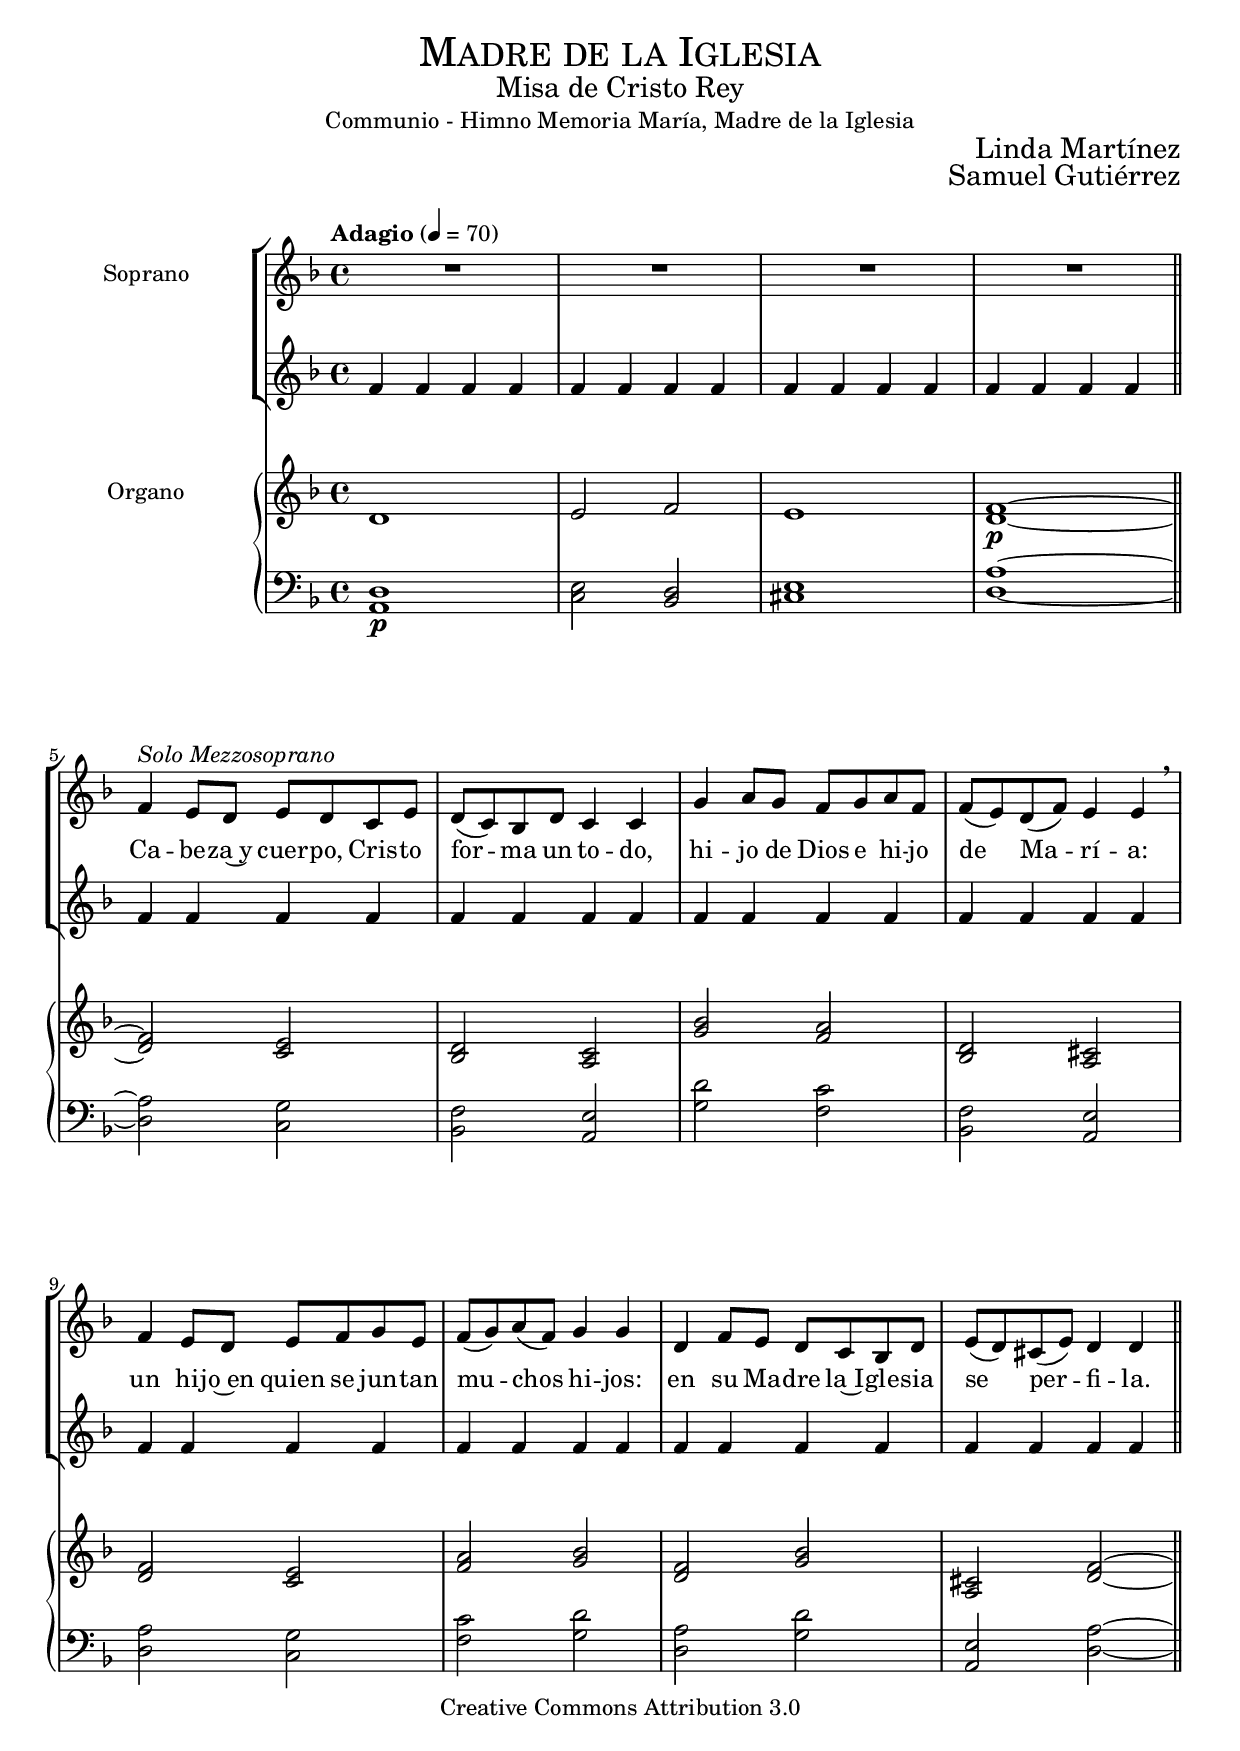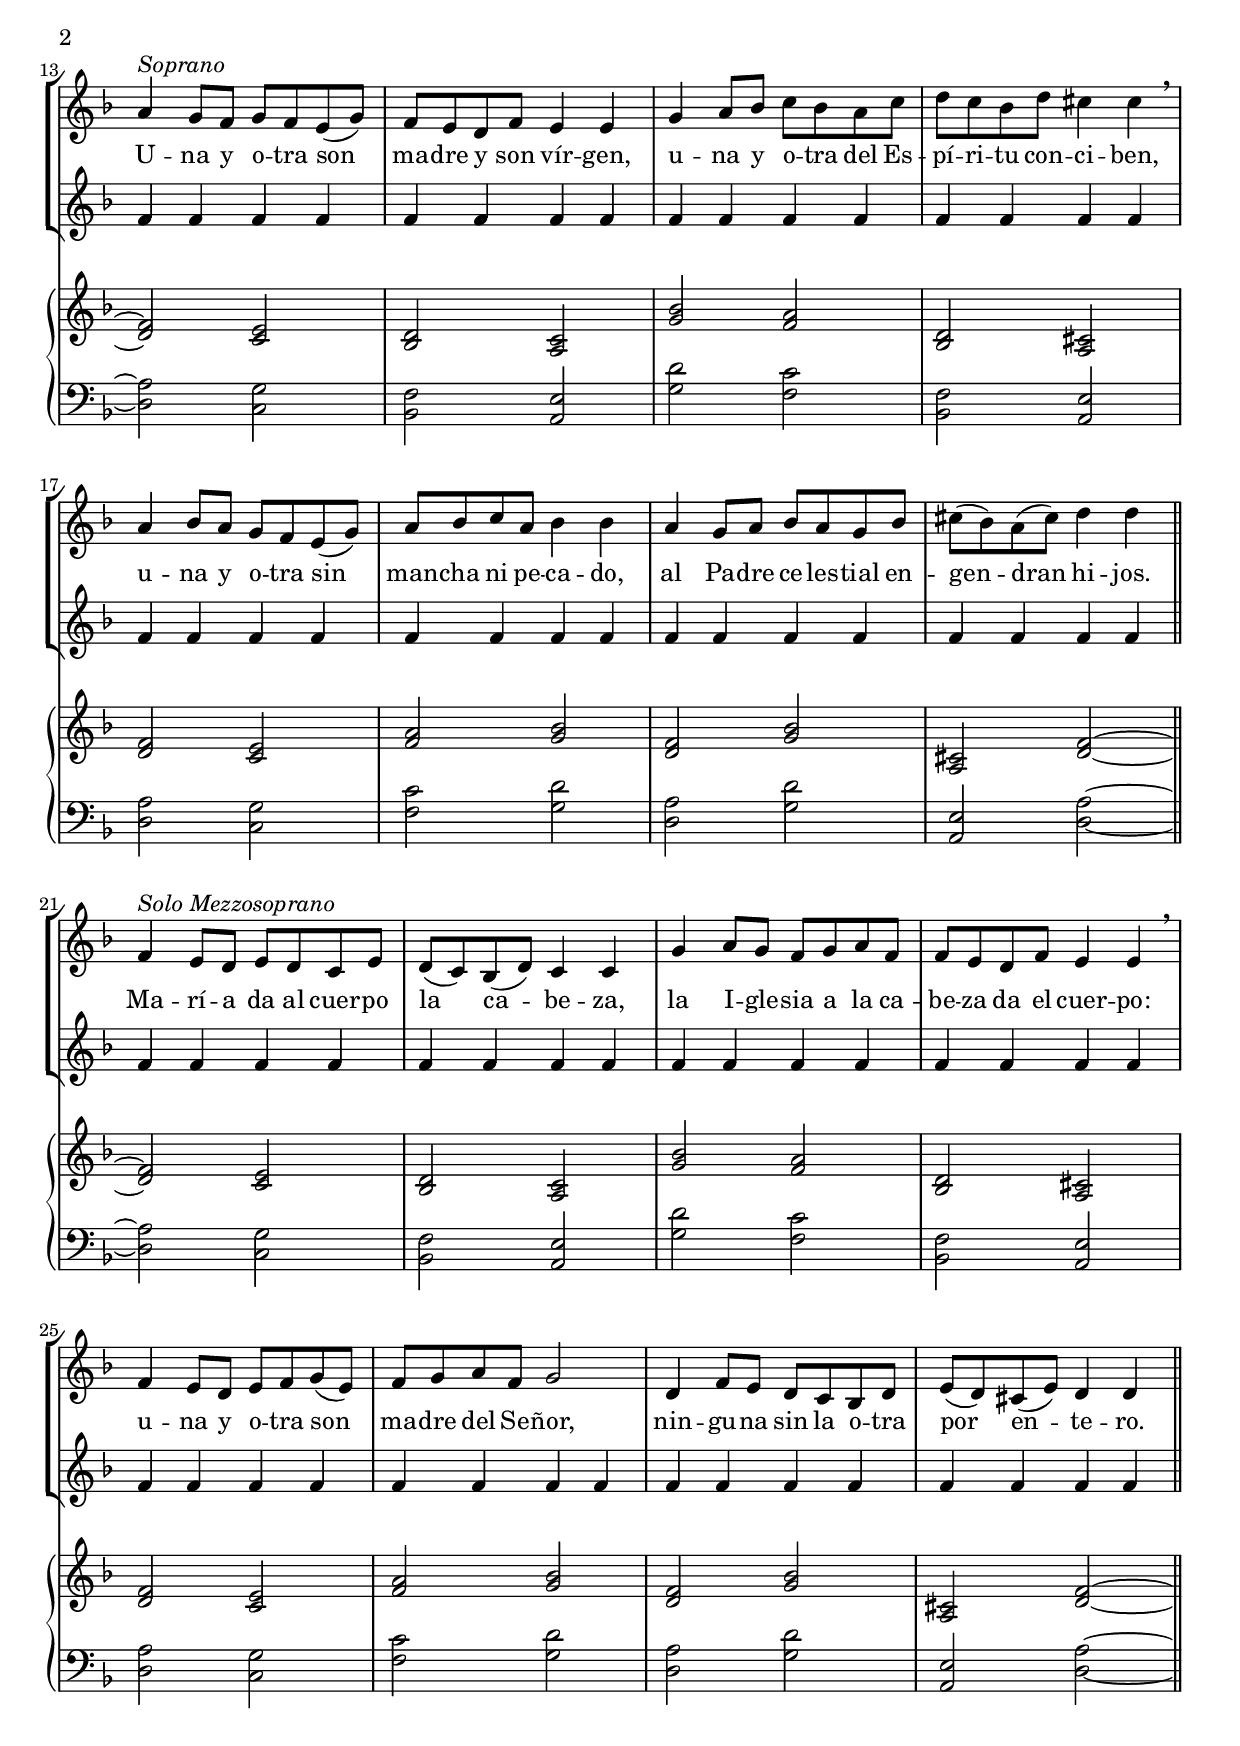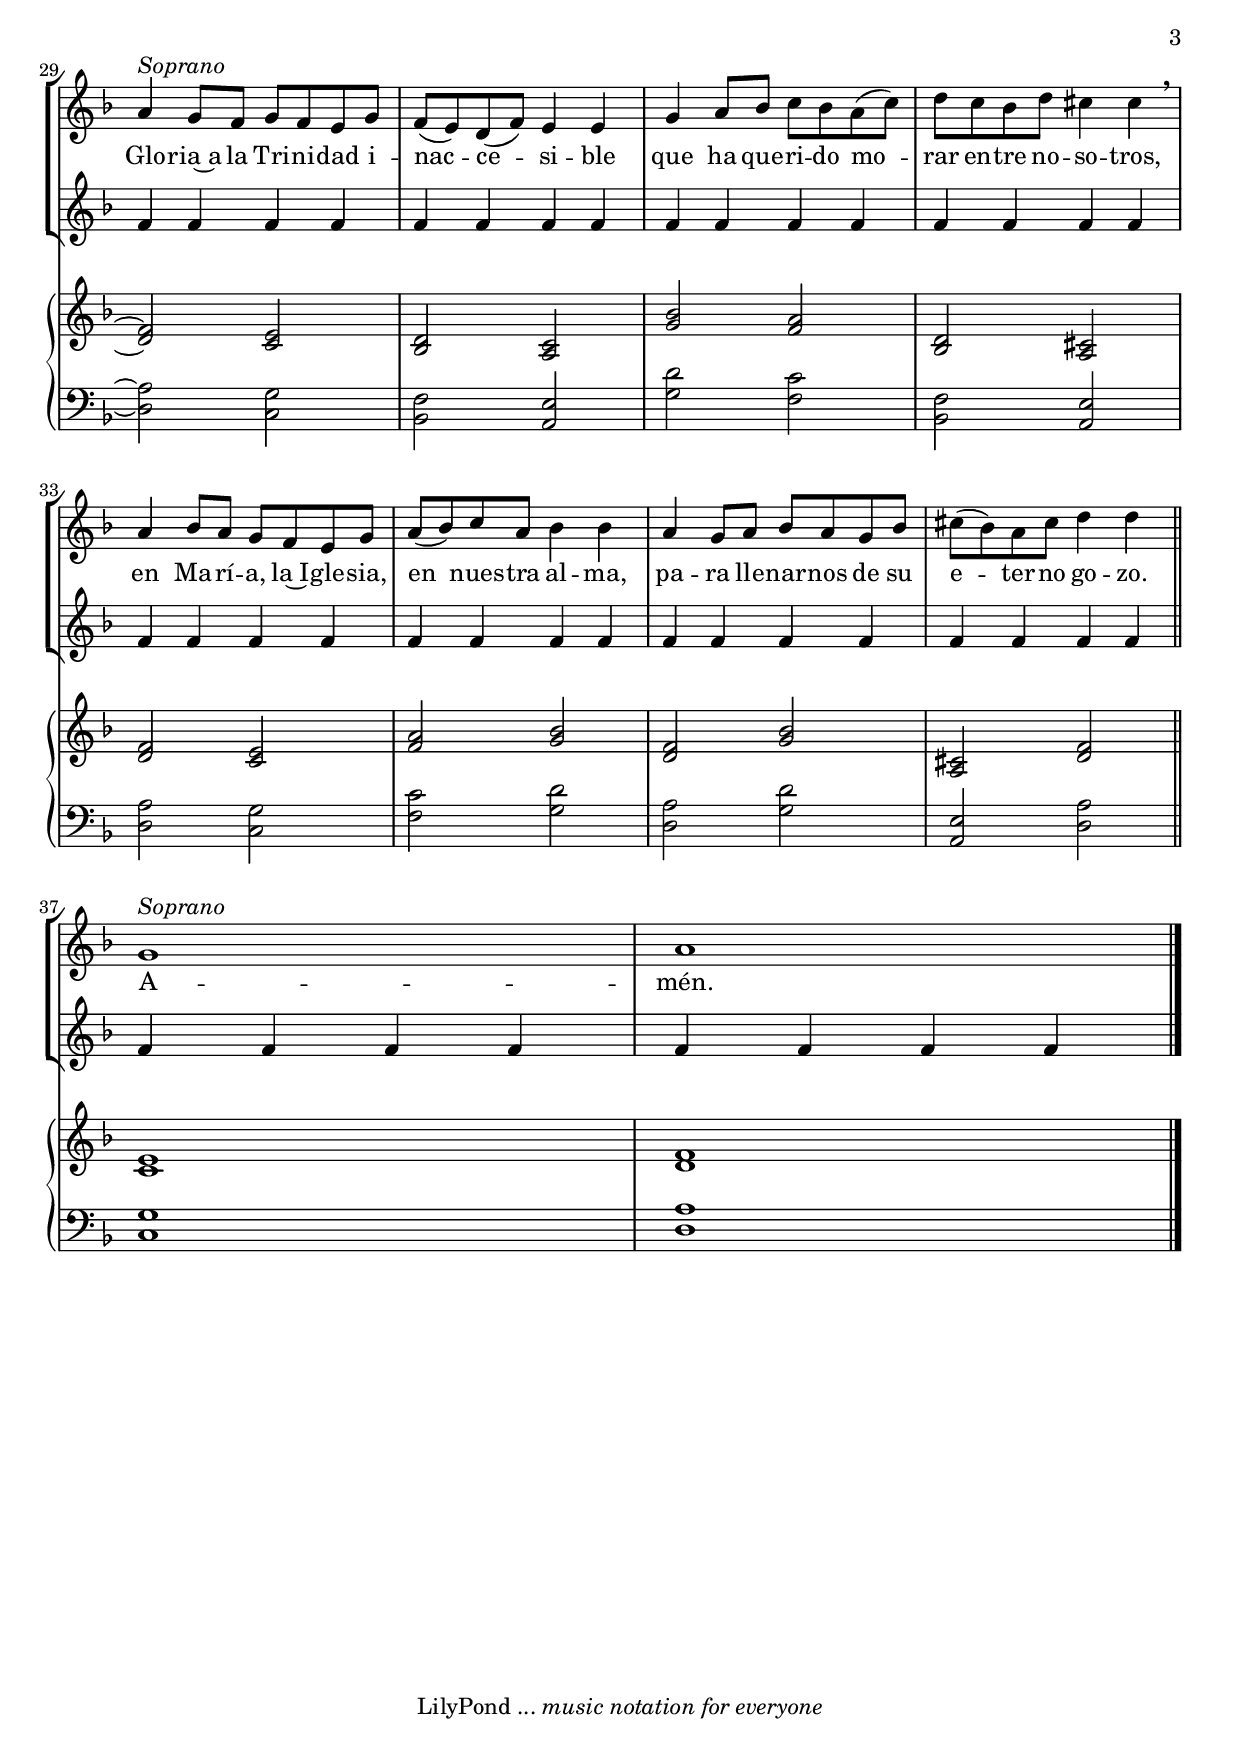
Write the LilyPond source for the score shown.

% ****************************************************************
%	Madre de la iglesia - Melodia inspirada en las composiciones de Mons Marco Frisina
%   	Texto y musica con acompañamiento
%	by serach.sam@
% ****************************************************************
\language "espanol"
\version "2.19.82"

#(set-global-staff-size 19.8)

% --- Cabecera
\markup { \fill-line { \center-column { \fontsize #5 \smallCaps "Madre de la Iglesia" \fontsize #2 "Misa de Cristo Rey" "Communio - Himno Memoria María, Madre de la Iglesia" } } }
%\markup { \fill-line { " " \right-column { \fontsize #2 "Letra: Pablo VI" } } }
\markup { \fill-line { " " \center-column { \fontsize #2 "Linda Martínez" } } }
\markup { \fill-line { " " \center-column { \fontsize #2 "Samuel Gutiérrez" } } }
\header {
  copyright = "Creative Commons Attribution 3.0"
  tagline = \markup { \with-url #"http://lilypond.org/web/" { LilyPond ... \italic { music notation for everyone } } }
  breakbefore = ##t
}

% --- Musica

% --- Parametro globales
global = {
  \tempo "Adagio" 4 = 70
  \key re \minor
  \time 4/4
}

Music = \relative do' {
  R1*4 \bar "||" \break

  fa4^\markup { \italic "Solo Mezzosoprano" } mi8 re mi re do mi |
  re8( do) sib re do4 do 	|
  sol'4 la8 sol fa sol la fa	|
  fa8( mi) re( fa) mi4 mi \breathe | \break
  fa4 mi8 re mi fa sol mi	|
  fa8( sol) la( fa) sol4 sol 	|
  re4 fa8 mi re do sib re	|
  mi8( re) dos( mi) re4 re 	| \bar "||" \break

  la'4^\markup { \italic "Soprano" } sol8 fa sol fa mi( sol) |
  fa8 mi re fa mi4 mi		|
  sol4 la8 sib do sib la do|	|
  re do sib re dos4 dos \breathe | \break
  la4 sib8 la sol fa mi( sol)	|
  la8 sib do la sib4 sib 	|
  la4 sol8 la sib la sol sib	|
  dos8( sib) la( dos) re4 re 	| \bar "||" \break

  fa,4^\markup { \italic "Solo Mezzosoprano" } mi8 re mi re do mi |
  re8( do) sib( re) do4 do	|
  sol'4 la8 sol fa sol la fa 	|
  fa8 mi re fa mi4 mi \breathe 	| \break
  fa4 mi8 re mi fa sol( mi)	|
  fa8 sol la fa sol2 		|
  re4 fa8 mi re do sib re	|
  mi8( re) dos( mi) re4 re 	| \bar "||" \break

  la'4^\markup { \italic "Soprano" } sol8 fa sol fa mi sol |
  fa8( mi) re( fa) mi4 mi 	|
  sol4 la8 sib do sib la( do)	|
  re do sib re dos4 dos \breathe	| \break
  la4 sib8 la sol fa mi sol	|
  la8( sib) do la sib4 sib	|
  la4 sol8 la sib la sol sib	|
  dos8( sib) la dos re4 re	| \bar "||" \break

  sol,1^\markup { \italic "Soprano" } |
  la1			|

  \bar "|."
}
Words = \lyricmode {
  Ca -- be -- za~y cuer -- po, Cris -- to for -- ma un to -- do,
  hi -- jo de Dios e hi -- jo de Ma -- rí -- a:
  un hi -- jo~en quien se jun -- tan mu -- chos hi -- jos:
  en su Ma -- dre la~I -- gle -- sia se per -- fi -- la.

  U -- na y o -- tra son ma -- dre y son vír -- gen,
  u -- na y o -- tra del Es -- pí -- ri -- tu con -- ci -- ben,
  u -- na y o -- tra sin man -- cha ni pe -- ca -- do,
  al Pa -- dre ce -- les -- tial en -- gen -- dran hi -- jos.

  Ma -- rí -- a da al cuer -- po la ca -- be -- za,
  la I -- gle -- sia a la ca -- be -- za da el cuer -- po:
  u -- na y o -- tra son ma -- dre del Se -- ñor,
  nin -- gu -- na sin la o -- tra por en -- te -- ro.

  Glo -- ria~a la Tri -- ni -- dad i -- nac -- ce -- si -- ble
  que ha que -- ri -- do mo -- rar en -- tre no -- so -- tros,
  en Ma -- rí -- a, la~I -- gle -- sia, en nues -- tra al -- ma,
  pa -- ra lle -- nar -- nos de su e -- ter -- no go -- zo.

  A -- mén.
}

Music_dos = \relative do' {
  fa4 fa fa fa |
  fa4 fa fa fa |
  fa4 fa fa fa |
  fa4 fa fa fa |
  fa4 fa fa fa |
  fa4 fa fa fa |
  fa4 fa fa fa |
  fa4 fa fa fa |
  fa4 fa fa fa |
  fa4 fa fa fa |
  fa4 fa fa fa |
  fa4 fa fa fa |
  fa4 fa fa fa |
  fa4 fa fa fa |
  fa4 fa fa fa |
  fa4 fa fa fa |
  fa4 fa fa fa |
  fa4 fa fa fa |
  fa4 fa fa fa |
  fa4 fa fa fa |
  fa4 fa fa fa |
  fa4 fa fa fa |
  fa4 fa fa fa |
  fa4 fa fa fa |
  fa4 fa fa fa |
  fa4 fa fa fa |
  fa4 fa fa fa |
  fa4 fa fa fa |
  fa4 fa fa fa |
  fa4 fa fa fa |
  fa4 fa fa fa |
  fa4 fa fa fa |
  fa4 fa fa fa |
  fa4 fa fa fa |
  fa4 fa fa fa |
  fa4 fa fa fa |
  fa4 fa fa fa |
  fa4 fa fa fa |

  \bar "|."
}

NotesSop = \relative do' {
  R1*3 | fa1~\p | \bar "||"

  fa2 mi2	|
  re2 do 	|
  sib'2 la	|
  re,2 dos	|
  fa2 mi2	|
  la2 sib 	|
  fa2 sib	|
  dos,2 fa~	|

  fa2 mi2	|
  re2 do 	|
  sib'2 la	|
  re,2 dos	|
  fa2 mi2	|
  la2 sib 	|
  fa2 sib	|
  dos,2 fa~	|

  fa2 mi2	|
  re2 do 	|
  sib'2 la	|
  re,2 dos	|
  fa2 mi2	|
  la2 sib 	|
  fa2 sib	|
  dos,2 fa~	|

  fa2 mi2	|
  re2 do 	|
  sib'2 la	|
  re,2 dos	|
  fa2 mi2	|
  la2 sib 	|
  fa2 sib	|
  dos,2 fa	|

  mi1		|
  fa1		|
}
NotesAlt = \relative do' {
  re1 | mi2 fa | mi1 | re1~\p | \bar "||"

  re2 do 	|
  sib2 la	|
  sol'2 fa	|
  sib,2 la	|
  re2 do 	|
  fa2 sol	|
  re2 sol	|
  la,2 re~	|

  re2 do 	|
  sib2 la	|
  sol'2 fa	|
  sib,2 la	|
  re2 do 	|
  fa2 sol	|
  re2 sol	|
  la,2 re~	|

  re2 do 	|
  sib2 la	|
  sol'2 fa	|
  sib,2 la	|
  re2 do 	|
  fa2 sol	|
  re2 sol	|
  la,2 re~	|

  re2 do 	|
  sib2 la	|
  sol'2 fa	|
  sib,2 la	|
  re2 do 	|
  fa2 sol	|
  re2 sol	|
  la,2 re	|

  do1		|
  re1		|
}
NotesTer = \relative do {
  re1\p | mi2 re | mi1 | la1~ | \bar "||"

  la2 sol 	|
  fa2 mi		|
  re'2 do	|
  fa,2 mi	|
  la2 sol 	|
  do2 re		|
  la2 re		|
  mi,2 la~	|

  la2 sol 	|
  fa2 mi		|
  re'2 do	|
  fa,2 mi	|
  la2 sol 	|
  do2 re		|
  la2 re		|
  mi,2 la~	|

  la2 sol 	|
  fa2 mi		|
  re'2 do	|
  fa,2 mi	|
  la2 sol 	|
  do2 re		|
  la2 re		|
  mi,2 la~	|

  la2 sol 	|
  fa2 mi		|
  re'2 do	|
  fa,2 mi	|
  la2 sol 	|
  do2 re		|
  la2 re		|
  mi,2 la	|

  sol1		|
  la1		|
}
NotesBas = \relative do {
  la1\p | do2 sib | dos1 | re1~ | \bar "||"

  re2 do 	|
  sib2 la	|
  sol'2 fa	|
  sib,2 la	|
  re2 do 	|
  fa2 sol	|
  re2 sol	|
  la,2 re~	|

  re2 do 	|
  sib2 la	|
  sol'2 fa	|
  sib,2 la	|
  re2 do 	|
  fa2 sol	|
  re2 sol	|
  la,2 re~	|

  re2 do 	|
  sib2 la	|
  sol'2 fa	|
  sib,2 la	|
  re2 do 	|
  fa2 sol	|
  re2 sol	|
  la,2 re~	|

  re2 do 	|
  sib2 la	|
  sol'2 fa	|
  sib,2 la	|
  re2 do 	|
  fa2 sol	|
  re2 sol	|
  la,2 re	|

  do1		|
  re1		|
}

% --- acordes
armonias = \new ChordNames {
  \chordmode {
    \italianChords
    re1:m do2 sib la1:7 re1:m

    s2 do2 sib2 la2:m
    sol2:m fa2 sib2 la2
    re2:m do2 fa2 sol2:m
    re2:m sol2:m la2:7 re2:m

    s2 do2 sib2 la2:m
    sol2:m fa2 sib2 la2
    re2:m do2 fa2 sol2:m
    re2:m sol2:m la2:7 re2:m

    s2 do2 sib2 la2:m
    sol2:m fa2 sib2 la2
    re2:m do2 fa2 sol2:m
    re2:m sol2:m la2:7 re2:m

    s2 do2 sib2 la2:m
    sol2:m fa2 sib2 la2
    re2:m do2 fa2 sol2:m
    re2:m sol2:m la2:7 re2:m

    do1 re1:m
  }
}

\score {
  <<
    \new StaffGroup = "Comunion" <<
      \new Staff <<
        \set Staff.instrumentName = #"Soprano"
        \set Staff.midiInstrument = #"piano"
        \set Staff.midiMaximumVolume = #1.5
        
        \new Voice = "melodia" <<
          \global \Music
        >>\new Lyrics = "melodia"
        \context Lyrics = "melodia" \lyricsto "melodia" \Words
      >>
      \new Staff <<
        \set Staff.midiInstrument = #"woodblock"

        \new Voice = "melodia_dos" <<
          \global \Music_dos
        >>
      >>
    >>
    %\armonias
    \new PianoStaff <<
      \new Staff <<
        \set Staff.instrumentName = #"Organo"
        \set Staff.midiInstrument = #"church organ"
        \set Staff.midiMaximumVolume = #0.6
        \set Staff.printPartCombineTexts = ##f
        \partcombine
        << \global \NotesSop >>
        << \global \NotesAlt >>
      >>
      \new Staff <<
        \set Staff.midiInstrument = #"church organ"
        \set Staff.midiMaximumVolume = #0.6
        \clef bass
        \set Staff.printPartCombineTexts = ##f
        \partcombine
        << \global \NotesTer >>
        << \global \NotesBas >>
      >>
    >>
  >>
  \midi { }
  \layout { }
}

% --- Musica
\paper{
  #(set-default-paper-size "letter")
  indent=3.5\cm
  page-breaking = #ly:page-turn-breaking
}
